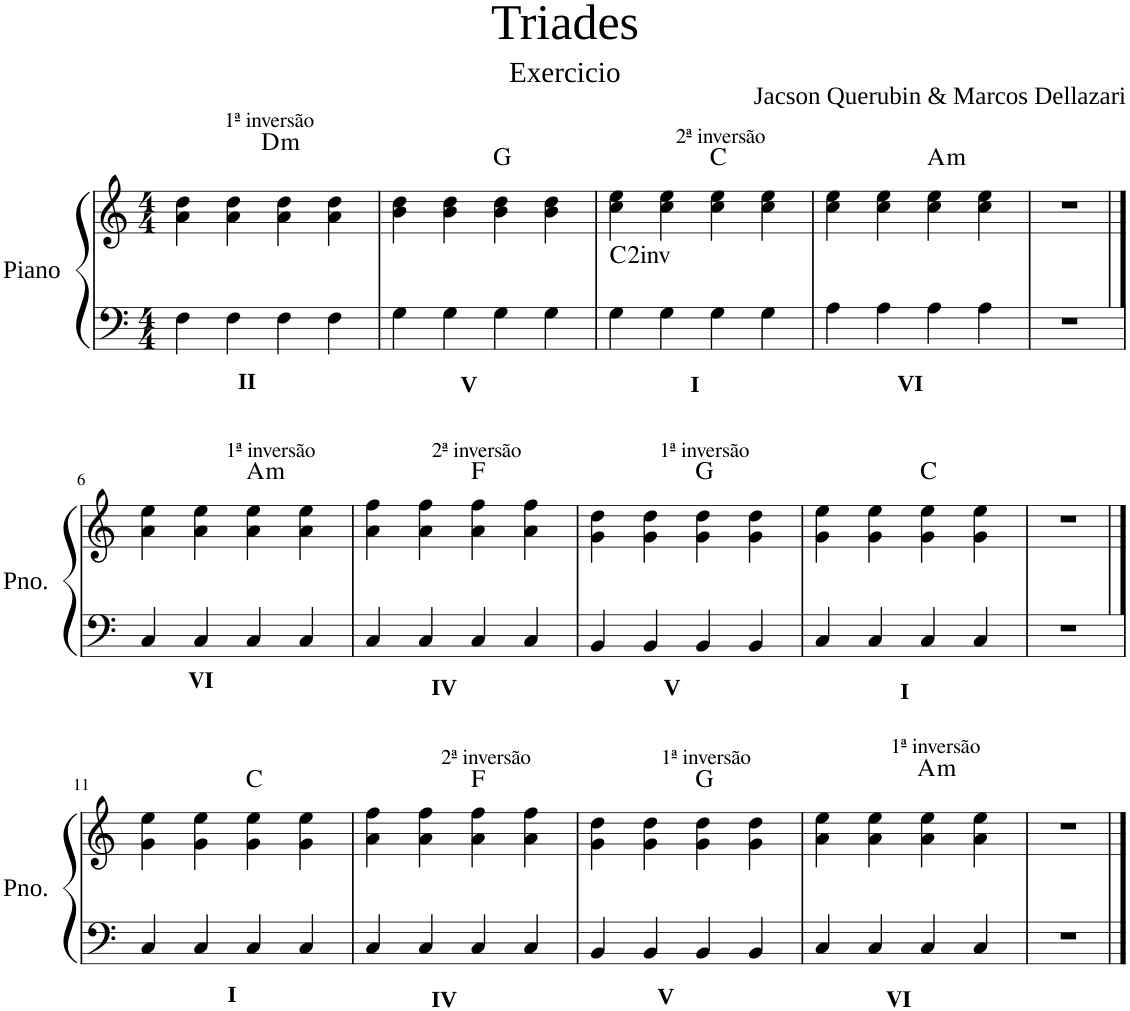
**kern	**text	**kern	**harte
*part1	*part1	*part1	*part1
*staff2	*staff2	*staff1	*
*I"Piano	*	*	*
*I'Pno.	*	*	*
*clefF4	*	*clefG2	*
*k[]	*	*k[]	*
*M4/4	*	*M4/4	*
=1	=1	=1	=1
4F\	.	4a\ 4dd\	.
!	!	!LO:TX:a:t=1ª inversão	!
!	!LO:LY:b	!	!
4F\	II	4a\ 4dd\	.
!	!	!	!LO:H:kt=m
4F\	.	4a\ 4dd\	D:min
4F\	.	4a\ 4dd\	.
=2	=2	=2	=2
4G\	.	4b\ 4dd\	.
!	!LO:LY:b	!	!
4G\	V	4b\ 4dd\	.
4G\	.	4b\ 4dd\	G:maj
4G\	.	4b\ 4dd\	.
=3	=3	=3	=3
4G\	.	4cc\ 4ee\	C:maj(2)
!	!LO:LY:b	!	!
4G\	I	4cc\ 4ee\	.
!	!	!LO:TX:a:t=2ª inversão	!
4G\	.	4cc\ 4ee\	C:maj
4G\	.	4cc\ 4ee\	.
=4	=4	=4	=4
4A\	.	4cc\ 4ee\	.
!	!LO:LY:b	!	!
4A\	VI	4cc\ 4ee\	.
!	!	!	!LO:H:kt=m
4A\	.	4cc\ 4ee\	A:min
4A\	.	4cc\ 4ee\	.
=5	=5	=5	=5
1r	.	1r	.
!!LO:LB:g=z
==6	==6	==6	==6
4C/	.	4a\ 4ee\	.
!	!LO:LY:b	!	!
4C/	VI	4a\ 4ee\	.
!	!	!LO:TX:a:t=1ª inversão	!LO:H:kt=m
4C/	.	4a\ 4ee\	A:min
4C/	.	4a\ 4ee\	.
=7	=7	=7	=7
4C/	.	4a\ 4ff\	.
!	!LO:LY:b	!	!
4C/	IV	4a\ 4ff\	.
!	!	!LO:TX:a:t=2ª inversão	!
4C/	.	4a\ 4ff\	F:maj
4C/	.	4a\ 4ff\	.
=8	=8	=8	=8
4BB/	.	4g\ 4dd\	.
!	!LO:LY:b	!	!
4BB/	V	4g\ 4dd\	.
!	!	!LO:TX:a:t=1ª inversão	!
4BB/	.	4g\ 4dd\	G:maj
4BB/	.	4g\ 4dd\	.
=9	=9	=9	=9
4C/	.	4g\ 4ee\	.
4C/	.	4g\ 4ee\	.
!	!LO:LY:b	!	!
4C/	I	4g\ 4ee\	C:maj
4C/	.	4g\ 4ee\	.
=10	=10	=10	=10
1r	.	1r	.
!!LO:LB:g=z
==11	==11	==11	==11
4C/	.	4g\ 4ee\	.
4C/	.	4g\ 4ee\	.
!	!LO:LY:b	!	!
4C/	I	4g\ 4ee\	C:maj
4C/	.	4g\ 4ee\	.
=12	=12	=12	=12
4C/	.	4a\ 4ff\	.
!	!LO:LY:b	!	!
4C/	IV	4a\ 4ff\	.
!	!	!LO:TX:a:t=2ª inversão	!
4C/	.	4a\ 4ff\	F:maj
4C/	.	4a\ 4ff\	.
=13	=13	=13	=13
4BB/	.	4g\ 4dd\	.
!	!LO:LY:b	!	!
4BB/	V	4g\ 4dd\	.
!	!	!LO:TX:a:t=1ª inversão	!
4BB/	.	4g\ 4dd\	G:maj
4BB/	.	4g\ 4dd\	.
=14	=14	=14	=14
4C/	.	4a\ 4ee\	.
!	!LO:LY:b	!	!
4C/	VI	4a\ 4ee\	.
!	!	!LO:TX:a:t=1ª inversão	!LO:H:kt=m
4C/	.	4a\ 4ee\	A:min
4C/	.	4a\ 4ee\	.
=15	=15	=15	=15
1r	.	1r	.
==	==	==	==
*-	*-	*-	*-
